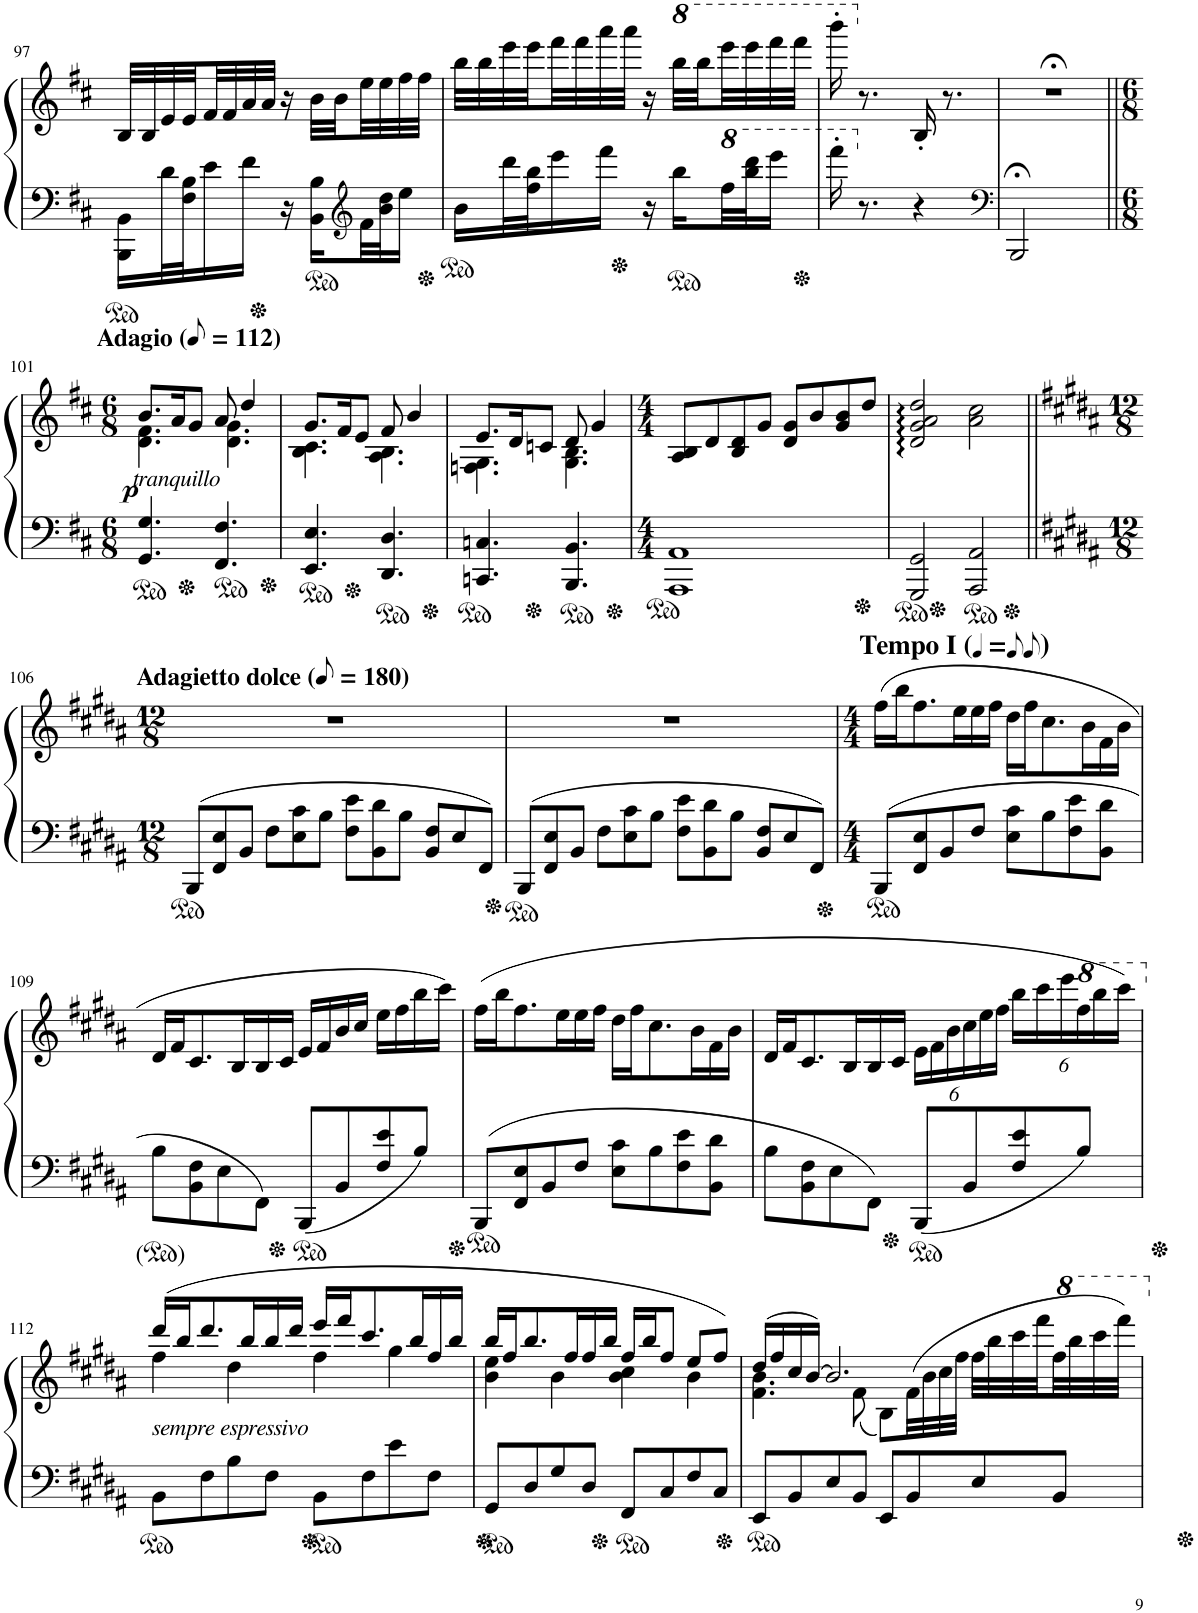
**kern	**kern	**dynam
*part1	*part1	*part1
*staff2	*staff1	*staff1/2
*I"Piano	*	*
*I'Pno.	*	*
!!LO:PB:g=z
*clefF4	*clefG2	*
*k[f#c#]	*k[f#c#]	*
*M2/4	*M2/4	*
=97	=97	=97
16BBB\ 16BB\LL	32B/LLL	.
.	32B/	.
32d\L	32e/	.
32F#\ 32B\J	32e/	.
16e\	32f#/	.
.	32f#/	.
16f#\JJ	32a/	.
.	32a/JJJ	.
16r	16r	.
16BB\ 16B\LL	32b\LLL	.
.	32b\	.
*clefG2	*	*
32f#\L	32ee\	.
32b\ 32dd\J	32ee\	.
16ee\JJ	32ff#\	.
.	32ff#\JJJ	.
=98	=98	=98
16b\LL	32bb\LLL	.
.	32bb\	.
32ddd\L	32eee\	.
32ff#\ 32bb\J	32eee\	.
16eee\	32fff#\	.
.	32fff#\	.
16fff#\JJ	32aaa\	.
.	32aaa\JJJ	.
16r	16r	.
*	*8va	*
16bb\LL	32bbb\LLL	.
.	32bbb\	.
*8va	*	*
32fff#\L	32eeee\	.
32bbb\ 32dddd\J	32eeee\	.
16eeee\JJ	32ffff#\	.
.	32ffff#\JJJ	.
=99	=99	=99
16ffff#'\	16bbbb'\	.
*X8va	*	*
*	*X8va	*
8.r	8.r	.
4r	16B'/	.
.	8.r	.
=100	=100	=100
*clefF4	*	*
2BBB;</	2r;<	.
!!LO:LB:g=z
=101||	=101||	=101||
*M6/8	*M6/8	*
*	*MM56	*
*	*^	*
!	!LO:TX:a:B:t=Adagio	!	!
!	!LO:TX:b:i:t=tranquillo	!	!
!	!	!	!LO:DY:b
4.GG/ 4.G/	8.b/L	4.d\ 4.f#\	p
.	16a/K	.	.
.	8g/J	.	.
4.FF#/ 4.F#/	8a/	4.d\ 4.g\	.
.	4dd/	.	.
=102	=102	=102	=102
4.EE/ 4.E/	8.g/L	4.B\ 4.c#\	.
.	16f#/K	.	.
.	8e/J	.	.
4.DD/ 4.D/	8f#/	4.A\ 4.B\	.
.	4b/	.	.
=103	=103	=103	=103
4.CCn/ 4.Cn/	8.e/L	4.Fn\ 4.G\	.
.	16d/K	.	.
.	8cn/J	.	.
4.BBB/ 4.BB/	8d/	4.G\ 4.B\	.
.	4g/	.	.
*	*v	*v	*
=104	=104	=104
*M4/4	*M4/4	*
1AAA 1AA	8A/ 8B/L	.
.	8d/	.
.	8B/ 8d/	.
.	8g/J	.
.	8d/ 8g/L	.
.	8b/	.
.	8g/ 8b/	.
.	8dd/J	.
=105	=105	=105
2GGG/ 2GG/	2d/ 2g/ 2a/ 2dd/	.
2AAA/ 2AA/	2a\ 2cc#\	.
!!LO:LB:g=z
=106||	=106||	=106||
*k[f#c#g#d#a#]	*k[f#c#g#d#a#]	*
*M12/8	*M12/8	*
*	*MM90	*
!	!LO:TX:a:B:t=Adagietto dolce	!
8BBB/L	1.r	.
8FF#/ 8E/	.	.
8BB/J	.	.
8F#\L	.	.
8E\ 8c#\	.	.
8B\J	.	.
8F#\ 8e\L	.	.
8BB\ 8d#\	.	.
8B\J	.	.
8BB/ 8F#/L	.	.
8E/	.	.
8FF#/J	.	.
=107	=107	=107
8BBB/L	1.r	.
8FF#/ 8E/	.	.
8BB/J	.	.
8F#\L	.	.
8E\ 8c#\	.	.
8B\J	.	.
8F#\ 8e\L	.	.
8BB\ 8d#\	.	.
8B\J	.	.
8BB/ 8F#/L	.	.
8E/	.	.
8FF#/J	.	.
=108	=108	=108
*M4/4	*M4/4	*
*	*MM45	*
!	!LO:TX:a:B:t=Tempo I (	!
!	!LO:TX:a:B:t=[8th])	!
8BBB/L	(16ff#\LL	.
.	16bb\J	.
8FF#/ 8E/	8.ff#\	.
8BB/	.	.
.	16ee\L	.
8F#/J	16ee\	.
.	16ff#\JJ	.
8E\ 8c#\L	16dd#\LL	.
.	16ff#\J	.
8B\	8.cc#\	.
8F#\ 8e\	.	.
.	16b\L	.
8BB\ 8d#\J	16f#\	.
.	16b\JJ	.
!!LO:LB:g=z
=109	=109	=109
8B\L	16d#/LL	.
.	16f#/J	.
8BB\ 8F#\	8.c#/	.
8E\	.	.
.	16B/L	.
8FF#\J	16B/	.
.	16c#/JJ	.
8BBB/L	16e/LL	.
.	16f#/	.
8BB/	16b/	.
.	16cc#/JJ	.
8F#/ 8e/	16ee\LL	.
.	16ff#\	.
8B/J	16bb\	.
.	16ccc#\JJ)	.
=110	=110	=110
8BBB/L	(16ff#\LL	.
.	16bb\J	.
8FF#/ 8E/	8.ff#\	.
8BB/	.	.
.	16ee\L	.
8F#/J	16ee\	.
.	16ff#\JJ	.
8E\ 8c#\L	16dd#\LL	.
.	16ff#\J	.
8B\	8.cc#\	.
8F#\ 8e\	.	.
.	16b\L	.
8BB\ 8d#\J	16f#\	.
.	16b\JJ	.
=111	=111	=111
8B\L	16d#/LL	.
.	16f#/J	.
8BB\ 8F#\	8.c#/	.
8E\	.	.
.	16B/L	.
8FF#\J	16B/	.
.	16c#/JJ	.
*	*Xbrackettup	*
8BBB/L	24e\LL	.
.	24f#\	.
.	24b\	.
8BB/	24cc#\	.
.	24ee\	.
.	24ff#\JJ	.
8F#/ 8e/	24bb\LL	.
.	24ccc#\	.
.	24eee\	.
*	*8va	*
8B/J	24fff#\	.
.	24bbb\	.
.	24cccc#\JJ)	.
!!LO:LB:g=z
=112	=112	=112
*	*X8va	*
*	*^	*
!	!LO:TX:b:i:t=sempre espressivo	!	!
8BB\L	(16ddd#/LL	4ff#\	.
.	16bb/J	.	.
8F#\	8.ddd#/	.	.
8B\	.	4dd#\	.
.	16bb/L	.	.
8F#\J	16bb/	.	.
.	16ddd#/JJ	.	.
8BB\L	16eee/LL	4ff#\	.
.	16fff#/J	.	.
8F#\	8.ccc#/	.	.
8e\	.	4gg#\	.
.	16bb/L	.	.
8F#\J	16ff#/	.	.
.	16bb/JJ	.	.
=113	=113	=113	=113
8GG#/L	16bb/LL	4b\ 4ee\	.
.	16ff#/J	.	.
8D#/	8.bb/	.	.
8G#/	.	4b\	.
.	16ff#/L	.	.
8D#/J	16ff#/	.	.
.	16bb/JJ	.	.
8FF#/L	16ff#/LL	4b\ 4cc#\	.
.	16bb/J	.	.
8C#/	8ff#/J	.	.
8F#/	8ee/L	4b\	.
8C#/J	8ff#/J)	.	.
=114	=114	=114	=114
8EE/L	(16dd#/LL	4.f#\ 4.b\	.
.	16ff#/	.	.
8BB/	16cc#/	.	.
.	[16b/JJ)	.	.
8E/	2.b/]	.	.
8BB/J	.	(<8f#\	.
8EE/L	.	8B\L)	.
8BB/	.	(>32f#\LL	.
.	.	32b\	.
.	.	32cc#\	.
.	.	32ff#\JJJ	.
8E/	.	32ff#\LLL	.
.	.	32bb\	.
.	.	32ccc#\	.
.	.	32fff#\	.
8BB/J	.	32fff#\	.
.	.	32bbb\	.
.	.	32cccc#\	.
.	.	32ffff#\JJJ)	.
*	*v	*v	*
=	=	=
*-	*-	*-
